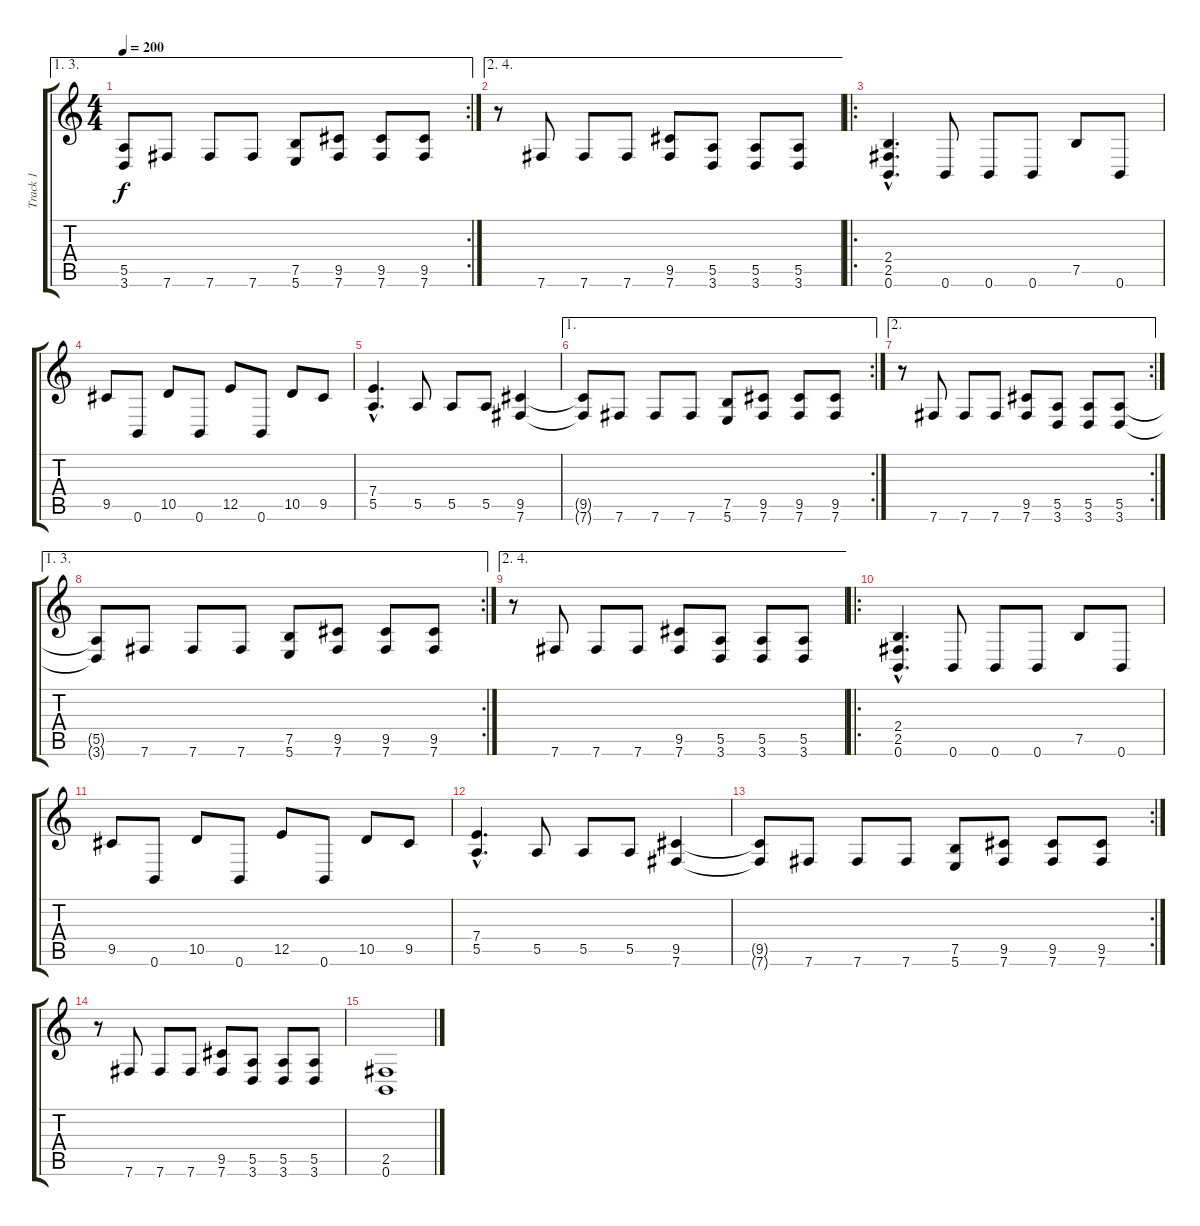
\track ("Track 1" "Track 1") {instrument distortionguitar}
\staff {score tabs}
\tuning (B3 Gb3 D3 A2 E2 B1) {hide}
\ae (1 3)
\rc 2
\ts (4 4)
\tempo 200
\clef g2
\ks c
(5.5{t} 3.6{t}).8{dy f} 7.6.8 7.6.8 7.6.8 (7.5 5.6).8 (9.5 7.6).8 (9.5 7.6).8 (9.5 7.6).8 |
\ae (2 4)
r.8 7.6.8 7.6.8 7.6.8 (9.5 7.6).8 (5.5 3.6).8 (5.5 3.6).8 (5.5 3.6).8 |
\ro
(2.4{hac} 2.5{hac} 0.6{hac}).4{d} 0.6.8 0.6.8 0.6.8 7.5.8 0.6.8 |
9.5.8 0.6.8 10.5.8 0.6.8 12.5.8 0.6.8 10.5.8 9.5.8 |
(7.4{hac} 5.5{hac}).4{d} 5.5.8 5.5.8 5.5.8 (9.5 7.6).4 |
\ae 1
\rc 2
(9.5{t} 7.6{t}).8 7.6.8 7.6.8 7.6.8 (7.5 5.6).8 (9.5 7.6).8 (9.5 7.6).8 (9.5 7.6).8 |
\ae 2
\rc 2
r.8 7.6.8 7.6.8 7.6.8 (9.5 7.6).8 (5.5 3.6).8 (5.5 3.6).8 (5.5 3.6).8 |
\ae (1 3)
\rc 2
(5.5{t} 3.6{t}).8 7.6.8 7.6.8 7.6.8 (7.5 5.6).8 (9.5 7.6).8 (9.5 7.6).8 (9.5 7.6).8 |
\ae (2 4)
r.8 7.6.8 7.6.8 7.6.8 (9.5 7.6).8 (5.5 3.6).8 (5.5 3.6).8 (5.5 3.6).8 |
\ro
(2.4{hac} 2.5{hac} 0.6{hac}).4{d} 0.6.8 0.6.8 0.6.8 7.5.8 0.6.8 |
9.5.8 0.6.8 10.5.8 0.6.8 12.5.8 0.6.8 10.5.8 9.5.8 |
(7.4{hac} 5.5{hac}).4{d} 5.5.8 5.5.8 5.5.8 (9.5 7.6).4 |
\rc 2
(9.5{t} 7.6{t}).8 7.6.8 7.6.8 7.6.8 (7.5 5.6).8 (9.5 7.6).8 (9.5 7.6).8 (9.5 7.6).8 |
r.8 7.6.8 7.6.8 7.6.8 (9.5 7.6).8 (5.5 3.6).8 (5.5 3.6).8 (5.5 3.6).8 |
(2.5 0.6).1
